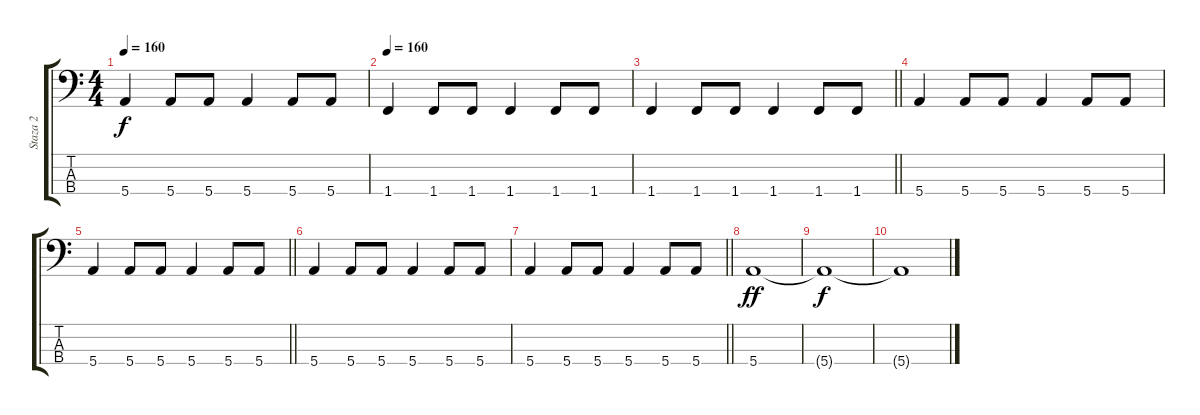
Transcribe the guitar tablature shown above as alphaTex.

\track ("Staza 2" "Staza 2") {instrument electricbassfinger}
\staff {score tabs}
\tuning (G2 D2 A1 E1) {hide}
\ts (4 4)
\tempo 160
\clef f4
\ks c
5.4.4{dy f} 5.4.8 5.4.8 5.4.4 5.4.8 5.4.8 |
\tempo 160
1.4.4 1.4.8 1.4.8 1.4.4 1.4.8 1.4.8 |
\barLineRight lightlight
1.4.4 1.4.8 1.4.8 1.4.4 1.4.8 1.4.8 |
5.4.4 5.4.8 5.4.8 5.4.4 5.4.8 5.4.8 |
\barLineRight lightlight
5.4.4 5.4.8 5.4.8 5.4.4 5.4.8 5.4.8 |
\section ("" "")
5.4.4 5.4.8 5.4.8 5.4.4 5.4.8 5.4.8 |
\barLineRight lightlight
5.4.4 5.4.8 5.4.8 5.4.4 5.4.8 5.4.8 |
5.4.1{dy ff} |
5.4{t}.1{dy f} |
5.4{t}.1
